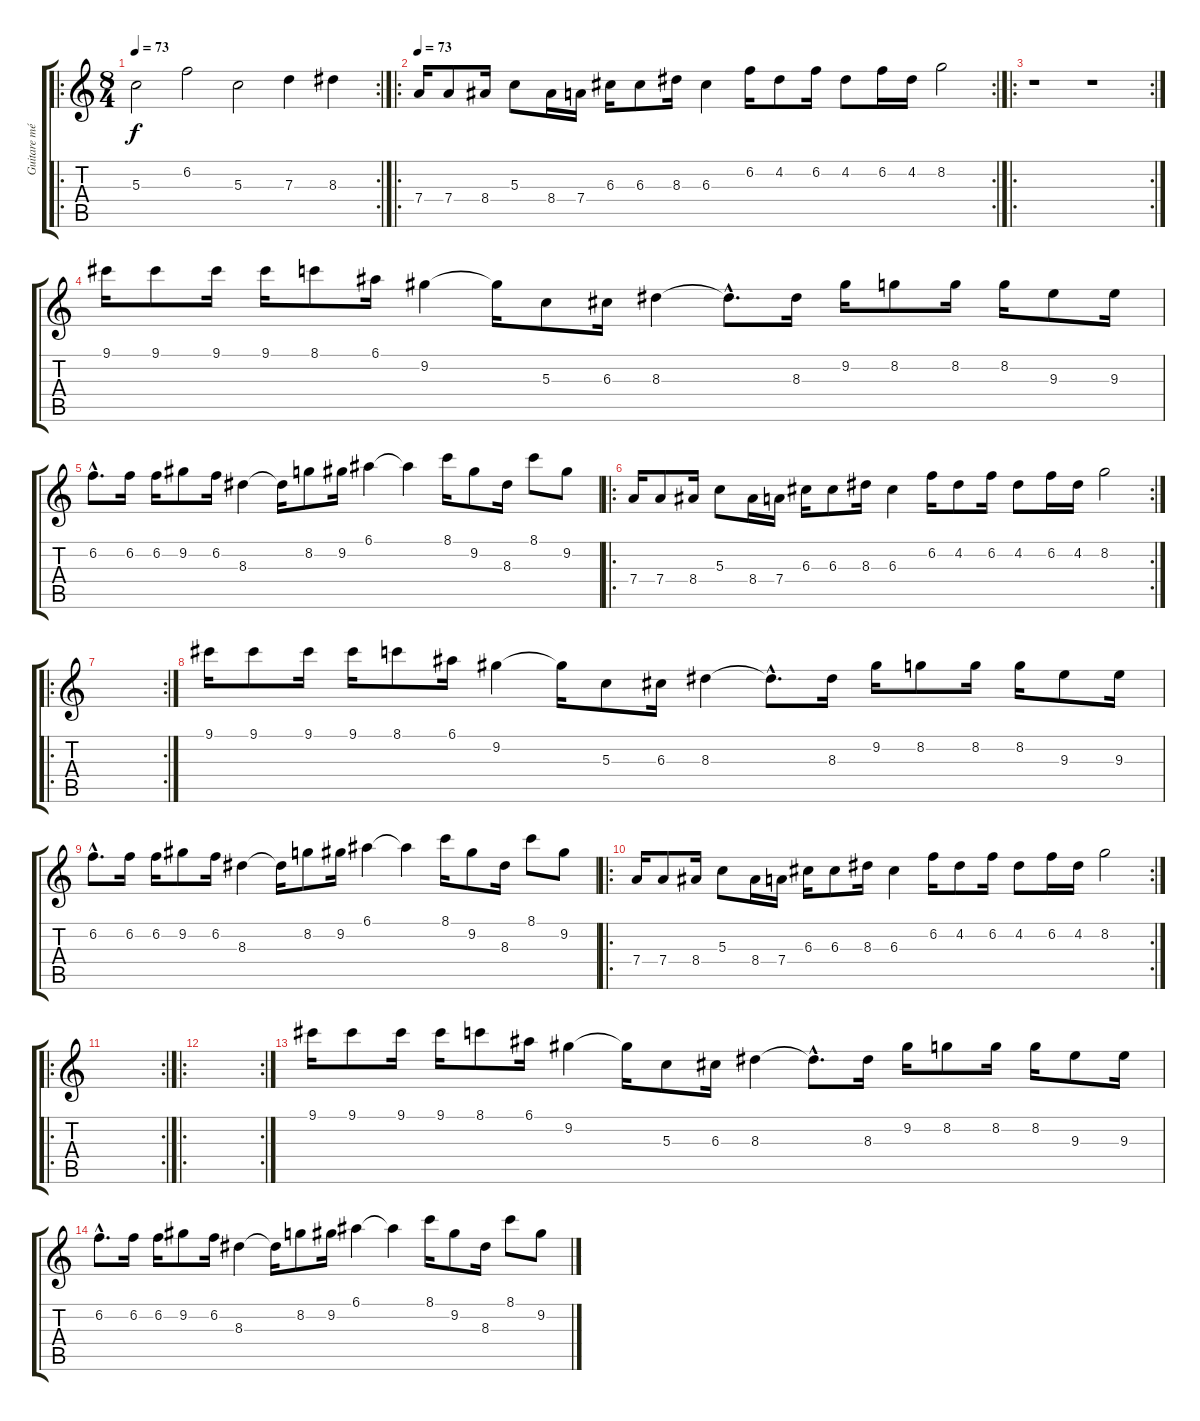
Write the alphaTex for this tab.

\track ("Guitare mélodik" "Guitare mé") {instrument distortionguitar}
\staff {score tabs}
\tuning (E4 B3 G3 D3 A2 E2) {hide}
\ro
\rc 2
\ts (8 4)
\tempo 73
\tempo 70
\tempo 73
\clef g2
\ks c
5.3.2{dy f volume 16 instrument distortionguitar} 6.2.2 5.3.2 7.3.4 8.3.4 |
\ro
\rc 2
\tempo 73
7.4.16{volume 14} 7.4.8 8.4.16 5.3.8 8.4.16 7.4.16 6.3.16 6.3.8 8.3.16 6.3.4 6.2.16 4.2.8 6.2.16 4.2.8 6.2.16 4.2.16 8.2.2 |
\ro
\rc 2
r.1 r.1 |
9.1.16{volume 11} 9.1.8 9.1.16 9.1.16 8.1.8 6.1.16 9.2.4 9.2{t}.16 5.3.8{volume 12} 6.3.16 8.3.4 8.3{hac t}.8{d} 8.3.16 9.2.16 8.2.8 8.2.16 8.2.16 9.3.8 9.3.16 |
6.2{hac}.8{d} 6.2.16 6.2.16 9.2.8 6.2.16 8.3.4 8.3{t}.16 8.2.8 9.2.16 6.1.4 6.1{t}.4 8.1.16{volume 14} 9.2.8 8.3.16 8.1.8 9.2.8 |
\ro
\rc 2
7.4.16{volume 14} 7.4.8 8.4.16 5.3.8 8.4.16 7.4.16 6.3.16 6.3.8 8.3.16 6.3.4 6.2.16 4.2.8 6.2.16 4.2.8 6.2.16 4.2.16 8.2.2 |
\ro
\rc 2
|
9.1.16{volume 11} 9.1.8 9.1.16 9.1.16 8.1.8 6.1.16 9.2.4 9.2{t}.16 5.3.8{volume 12} 6.3.16 8.3.4 8.3{hac t}.8{d} 8.3.16 9.2.16 8.2.8 8.2.16 8.2.16 9.3.8 9.3.16 |
6.2{hac}.8{d} 6.2.16 6.2.16 9.2.8 6.2.16 8.3.4 8.3{t}.16 8.2.8 9.2.16 6.1.4 6.1{t}.4 8.1.16{volume 14} 9.2.8 8.3.16 8.1.8 9.2.8 |
\ro
\rc 2
7.4.16{volume 14} 7.4.8 8.4.16 5.3.8 8.4.16 7.4.16 6.3.16 6.3.8 8.3.16 6.3.4 6.2.16 4.2.8 6.2.16 4.2.8 6.2.16 4.2.16 8.2.2 |
\ro
\rc 2
|
\ro
\rc 2
|
9.1.16{volume 11} 9.1.8 9.1.16 9.1.16 8.1.8 6.1.16 9.2.4 9.2{t}.16 5.3.8{volume 12} 6.3.16 8.3.4 8.3{hac t}.8{d} 8.3.16 9.2.16 8.2.8 8.2.16 8.2.16 9.3.8 9.3.16 |
6.2{hac}.8{d} 6.2.16 6.2.16 9.2.8 6.2.16 8.3.4 8.3{t}.16 8.2.8 9.2.16 6.1.4 6.1{t}.4 8.1.16{volume 14} 9.2.8 8.3.16 8.1.8 9.2.8
